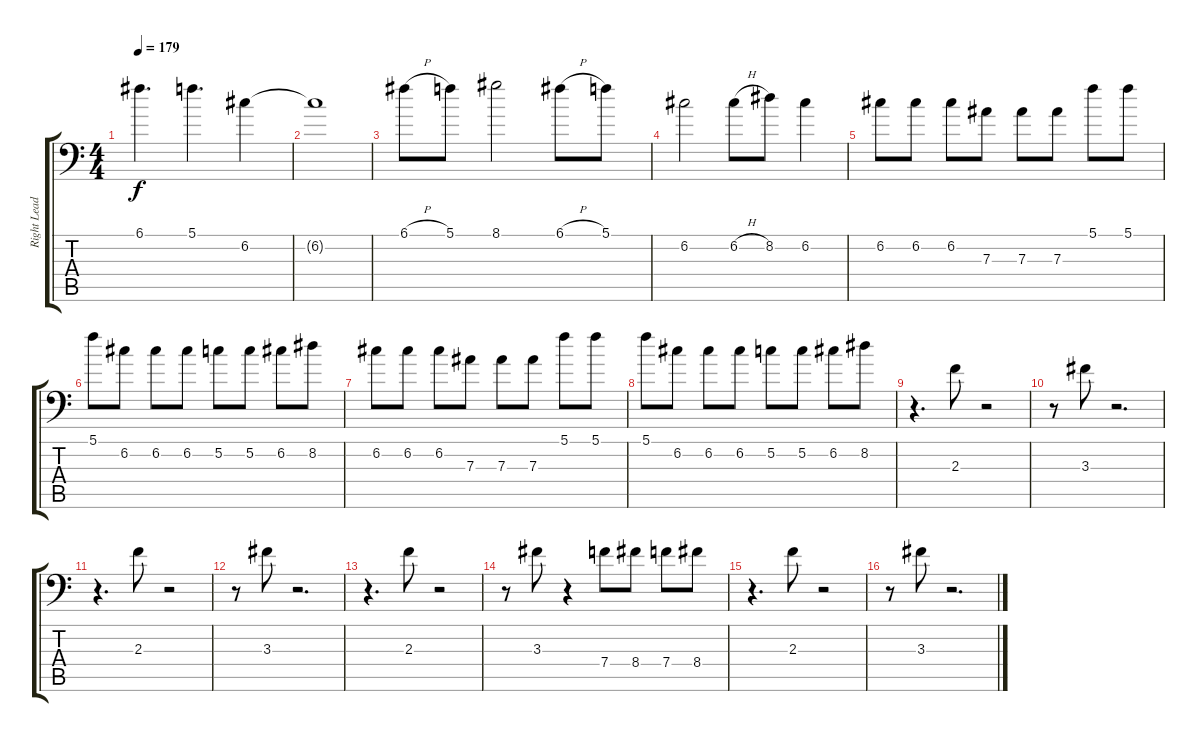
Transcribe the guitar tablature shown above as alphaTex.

\track ("Right Lead 1" "Right Lead") {instrument distortionguitar}
\staff {score tabs}
\tuning (C4 G3 Eb3 Bb2 F2 Bb1) {hide}
\ts (4 4)
\tempo 179
\clef f4
\ks c
6.1.4{d dy f} 5.1.4{d} 6.2.4 |
6.2{t}.1 |
6.1{h}.8 5.1.8 8.1.2 6.1{h}.8 5.1.8 |
6.2.2 6.2{h}.8 8.2.8 6.2.4 |
6.2.8 6.2.8 6.2.8 7.3.8 7.3.8 7.3.8 5.1.8 5.1.8 |
5.1.8 6.2.8 6.2.8 6.2.8 5.2.8 5.2.8 6.2.8 8.2.8 |
6.2.8 6.2.8 6.2.8 7.3.8 7.3.8 7.3.8 5.1.8 5.1.8 |
5.1.8 6.2.8 6.2.8 6.2.8 5.2.8 5.2.8 6.2.8 8.2.8 |
r.4{d volume 8 balance 3} 2.3.8 r.2 |
r.8 3.3.8 r.2{d} |
r.4{d volume 16 balance 0} 2.3.8 r.2 |
r.8 3.3.8 r.2{d} |
r.4{d} 2.3.8 r.2 |
r.8 3.3.8 r.4 7.4.8 8.4.8 7.4.8 8.4.8 |
r.4{d} 2.3.8 r.2 |
r.8 3.3.8 r.2{d}
